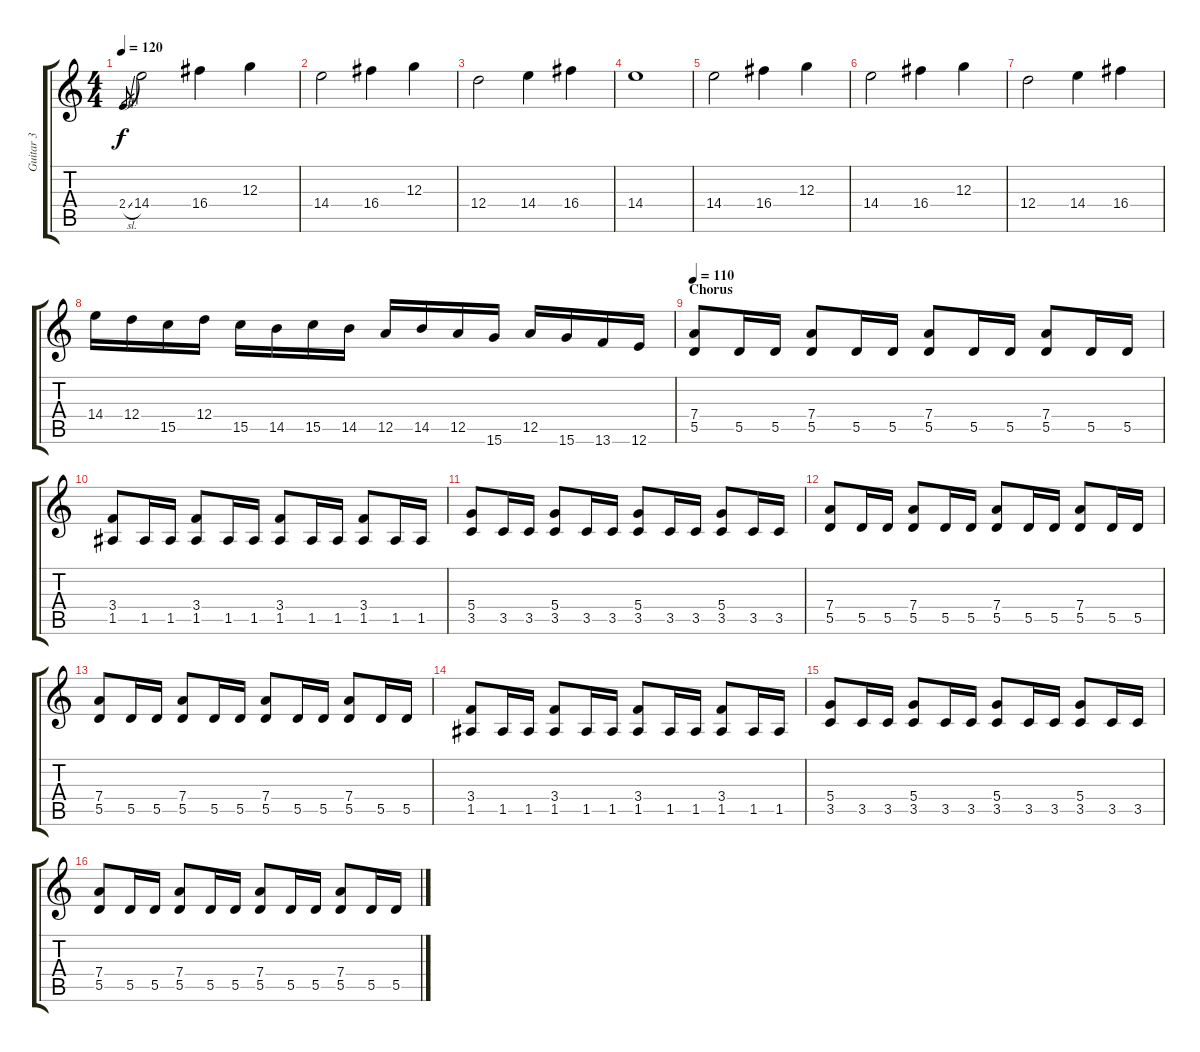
\track ("Guitar 3" "Guitar 3") {instrument distortionguitar}
\staff {score tabs}
\tuning (E4 B3 G3 D3 A2 E2) {hide}
\ts (4 4)
\tempo 120
\clef g2
\ks c
2.4{sl}.8{gr dy f} 14.4.2 16.4.4 12.3.4 |
14.4.2 16.4.4 12.3.4 |
12.4.2 14.4.4 16.4.4 |
14.4.1 |
14.4.2 16.4.4 12.3.4 |
14.4.2 16.4.4 12.3.4 |
12.4.2 14.4.4 16.4.4 |
14.4.16 12.4.16 15.5.16 12.4.16 15.5.16 14.5.16 15.5.16 14.5.16 12.5.16 14.5.16 12.5.16 15.6.16 12.5.16 15.6.16 13.6.16 12.6.16 |
\section ("" "Chorus")
\tempo 110
(7.4 5.5).8 5.5.16 5.5.16 (7.4 5.5).8 5.5.16 5.5.16 (7.4 5.5).8 5.5.16 5.5.16 (7.4 5.5).8 5.5.16 5.5.16 |
(3.4 1.5).8 1.5.16 1.5.16 (3.4 1.5).8 1.5.16 1.5.16 (3.4 1.5).8 1.5.16 1.5.16 (3.4 1.5).8 1.5.16 1.5.16 |
(5.4 3.5).8 3.5.16 3.5.16 (5.4 3.5).8 3.5.16 3.5.16 (5.4 3.5).8 3.5.16 3.5.16 (5.4 3.5).8 3.5.16 3.5.16 |
(7.4 5.5).8 5.5.16 5.5.16 (7.4 5.5).8 5.5.16 5.5.16 (7.4 5.5).8 5.5.16 5.5.16 (7.4 5.5).8 5.5.16 5.5.16 |
(7.4 5.5).8 5.5.16 5.5.16 (7.4 5.5).8 5.5.16 5.5.16 (7.4 5.5).8 5.5.16 5.5.16 (7.4 5.5).8 5.5.16 5.5.16 |
(3.4 1.5).8 1.5.16 1.5.16 (3.4 1.5).8 1.5.16 1.5.16 (3.4 1.5).8 1.5.16 1.5.16 (3.4 1.5).8 1.5.16 1.5.16 |
(5.4 3.5).8 3.5.16 3.5.16 (5.4 3.5).8 3.5.16 3.5.16 (5.4 3.5).8 3.5.16 3.5.16 (5.4 3.5).8 3.5.16 3.5.16 |
(7.4 5.5).8 5.5.16 5.5.16 (7.4 5.5).8 5.5.16 5.5.16 (7.4 5.5).8 5.5.16 5.5.16 (7.4 5.5).8 5.5.16 5.5.16
